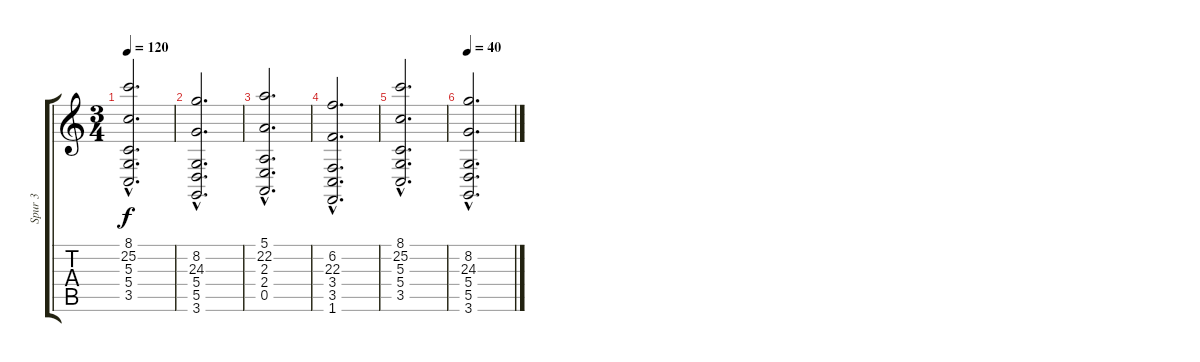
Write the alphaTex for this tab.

\track ("Spur 3" "Spur 3") {instrument cello}
\staff {score tabs}
\tuning (E4 B3 G3 D3 A2 E2) {hide}
\ts (3 4)
\tempo 120
\clef g2
\ks c
(8.1{hac} 25.2{hac} 5.3{hac} 5.4{hac} 3.5{hac}).2{d dy f} |
(8.2{hac} 24.3{hac} 5.4{hac} 5.5{hac} 3.6{hac}).2{d} |
(5.1{hac} 22.2{hac} 2.3{hac} 2.4{hac} 0.5{hac}).2{d} |
(6.2{hac} 22.3{hac} 3.4{hac} 3.5{hac} 1.6{hac}).2{d} |
(8.1{hac} 25.2{hac} 5.3{hac} 5.4{hac} 3.5{hac}).2{d} |
\tempo 40
(8.2{hac} 24.3{hac} 5.4{hac} 5.5{hac} 3.6{hac}).2{d}
